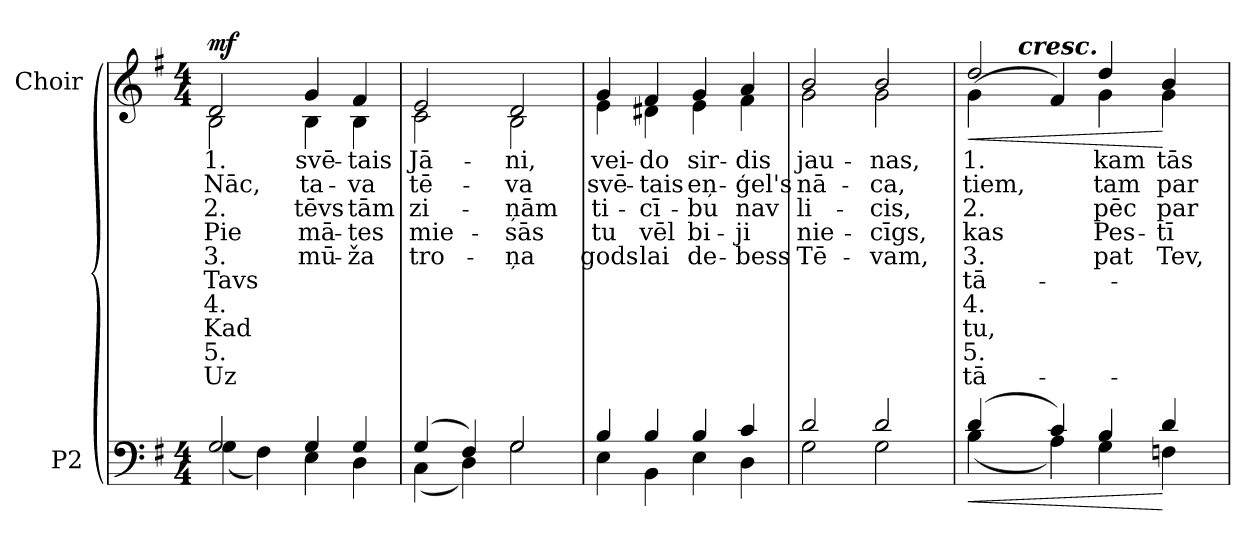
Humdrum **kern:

**kern	**dynam	**kern	**text	**text	**text	**text	**text	**text	**text	**text	**text	**text	**dynam
*part2	*part2	*part1	*part1	*part1	*part1	*part1	*part1	*part1	*part1	*part1	*part1	*part1	*part1
*staff2	*staff2	*staff1	*staff1	*staff1	*staff1	*staff1	*staff1	*staff1	*staff1	*staff1	*staff1	*staff1	*staff1
*I"P2	*	*I"Choir	*	*	*	*	*	*	*	*	*	*	*
*	*	*I'Choir	*	*	*	*	*	*	*	*	*	*	*
!!LO:PB:g=z
*clefF4	*	*clefG2	*	*	*	*	*	*	*	*	*	*	*
*k[f#]	*	*k[f#]	*	*	*	*	*	*	*	*	*	*	*
*G:	*	*G:	*	*	*	*	*	*	*	*	*	*	*
*M4/4	*	*M4/4	*	*	*	*	*	*	*	*	*	*	*
*MM120	*	*MM120	*	*	*	*	*	*	*	*	*	*	*
=1	=1	=1	=1	=1	=1	=1	=1	=1	=1	=1	=1	=1	=1
*^	*	*	*	*	*	*	*	*	*	*	*	*	*
!	!	!	!LO:TX:a:B:t=Allegro moderato	!	!	!	!	!	!	!	!	!	!	!
!	!	!	!	!LO:LY:b:color=#000000	!LO:LY:b:color=#000000	!LO:LY:b:color=#000000	!LO:LY:b:color=#000000	!LO:LY:b:color=#000000	!LO:LY:b:color=#000000	!LO:LY:b:color=#000000	!LO:LY:b:color=#000000	!LO:LY:b:color=#000000	!LO:LY:b:color=#000000	!
*	*	*	*^	*	*	*	*	*	*	*	*	*	*	*
2Gi/	(4Gi\	.	2di/	2Bi\	1.	Nāc,	2.	Pie	3.	Tavs	4.	Kad	5.	Uz	mf
.	4F#i\)	.	.	.	.	.	.	.	.	.	.	.	.	.	.
!	!	!	!	!	!LO:LY:b:color=#000000	!LO:LY:b:color=#000000	!LO:LY:b:color=#000000	!LO:LY:b:color=#000000	!LO:LY:b:color=#000000	!	!	!	!	!	!
4Gi/	4Ei\	.	4gi/	4Bi\	svē-	ta-	tēvs	-mā-	mū-	.	.	.	.	.	.
!	!	!	!	!	!LO:LY:b:color=#000000	!LO:LY:b:color=#000000	!LO:LY:b:color=#000000	!LO:LY:b:color=#000000	!LO:LY:b:color=#000000	!	!	!	!	!	!
4Gi/	4Di\	.	4f#i/	4Bi\	-tais	-va	tām	tes	-ža	.	.	.	.	.	.
=2	=2	=2	=2	=2	=2	=2	=2	=2	=2	=2	=2	=2	=2	=2	=2
!	!	!	!	!	!LO:LY:b:color=#000000	!LO:LY:b:color=#000000	!LO:LY:b:color=#000000	!LO:LY:b:color=#000000	!LO:LY:b:color=#000000	!	!	!	!	!	!
(4Gi/	(4Ci\	.	2ei/	2ci\	Jā-	tē-	-zi-	mie-	-tro-	.	.	.	.	.	.
4F#i/)	4Di\)	.	.	.	.	.	.	.	.	.	.	.	.	.	.
!	!	!	!	!	!LO:LY:b:color=#000000	!LO:LY:b:color=#000000	!LO:LY:b:color=#000000	!LO:LY:b:color=#000000	!LO:LY:b:color=#000000	!	!	!	!	!	!
2Gi/	2Gi\	.	2di/	2Bi\	-ni,	-va	ņām	sās	-ņa	.	.	.	.	.	.
=3	=3	=3	=3	=3	=3	=3	=3	=3	=3	=3	=3	=3	=3	=3	=3
!	!	!	!	!	!LO:LY:b:color=#000000	!LO:LY:b:color=#000000	!LO:LY:b:color=#000000	!LO:LY:b:color=#000000	!LO:LY:b:color=#000000	!	!	!	!	!	!
4Bi/	4Ei\	.	4gi/	4ei\	vei-	svē-	ti-	tu	gods	.	.	.	.	.	.
!	!	!	!	!	!LO:LY:b:color=#000000	!LO:LY:b:color=#000000	!LO:LY:b:color=#000000	!LO:LY:b:color=#000000	!LO:LY:b:color=#000000	!	!	!	!	!	!
4Bi/	4BBi\	.	4f#i/	4d#Xi\	-do	-tais	cī-	vēl	-lai	.	.	.	.	.	.
!	!	!	!	!	!LO:LY:b:color=#000000	!LO:LY:b:color=#000000	!LO:LY:b:color=#000000	!LO:LY:b:color=#000000	!LO:LY:b:color=#000000	!	!	!	!	!	!
4Bi/	4Ei\	.	4gi/	4ei\	sir-	eņ-	-bu	-bi-	-de-	.	.	.	.	.	.
!	!	!	!	!	!LO:LY:b:color=#000000	!LO:LY:b:color=#000000	!LO:LY:b:color=#000000	!LO:LY:b:color=#000000	!LO:LY:b:color=#000000	!	!	!	!	!	!
4ci/	4Di\	.	4ai/	4f#i\	-dis	-ģel's	nav	ji	bess	.	.	.	.	.	.
=4	=4	=4	=4	=4	=4	=4	=4	=4	=4	=4	=4	=4	=4	=4	=4
!	!	!	!	!	!LO:LY:b:color=#000000	!LO:LY:b:color=#000000	!LO:LY:b:color=#000000	!LO:LY:b:color=#000000	!LO:LY:b:color=#000000	!	!	!	!	!	!
2di/	2Gi\	.	2bi/	2gi\	jau-	nā-	-li-	-nie-	Tē-	.	.	.	.	.	.
!	!	!	!	!	!LO:LY:b:color=#000000	!LO:LY:b:color=#000000	!LO:LY:b:color=#000000	!LO:LY:b:color=#000000	!LO:LY:b:color=#000000	!	!	!	!	!	!
2di/	2Gi\	.	2bi/	2gi\	-nas,	-ca,	-cis,	cīgs,	vam,	.	.	.	.	.	.
!!LO:LB:g=z
=5	=5	=5	=5	=5	=5	=5	=5	=5	=5	=5	=5	=5	=5	=5	=5
!	!	!LO:HP:b	!	!	!	!	!	!	!	!	!	!	!	!	!
*	*	*	*v	*v	*	*	*	*	*	*	*	*	*	*	*
*	*	*	*^	*	*	*	*	*	*	*	*	*	*	*
!	!	!	!	!	!LO:LY:b:color=#000000	!LO:LY:b:color=#000000	!LO:LY:b:color=#000000	!LO:LY:b:color=#000000	!LO:LY:b:color=#000000	!LO:LY:b:color=#000000	!LO:LY:b:color=#000000	!LO:LY:b:color=#000000	!LO:LY:b:color=#000000	!LO:LY:b:color=#000000	!LO:HP:b
*	*	*	*	*^	*	*	*	*	*	*	*	*	*	*	*
(4di/	(4Bi\	<	2ddi/	(4gi\	16ryy	1.	tiem,	2.	kas	3.	tā-	4.	-tu,	5.	tā-	<
.	.	.	.	.	32ryy	.	.	.	.	.	.	.	.	.	.	.
.	.	.	.	.	64ryy	.	.	.	.	.	.	.	.	.	.	.
.	.	.	.	.	128ryy	.	.	.	.	.	.	.	.	.	.	.
.	.	.	.	.	1024ryy	.	.	.	.	.	.	.	.	.	.	.
!	!	!	!	!	!LO:TX:a:Bi:t=cresc.	!	!	!	!	!	!	!	!	!	!	!
.	.	.	.	.	2ryy	.	.	.	.	.	.	.	.	.	.	.
4ci/)	4Ai\)	.	.	4f#i/)	.	.	.	.	.	.	.	.	.	.	.	.
!	!	!	!	!	!	!LO:LY:b:color=#000000	!LO:LY:b:color=#000000	!LO:LY:b:color=#000000	!LO:LY:b:color=#000000	!LO:LY:b:color=#000000	!	!	!	!	!	!
4Bi/	4Gi\	.	4ddi/	4gi\	.	kam	tam	-pēc	Pes-	-pat	.	.	.	.	.	.
.	.	.	.	.	4ryy	.	.	.	.	.	.	.	.	.	.	.
!	!	!	!	!	!	!LO:LY:b:color=#000000	!LO:LY:b:color=#000000	!LO:LY:b:color=#000000	!LO:LY:b:color=#000000	!LO:LY:b:color=#000000	!	!	!	!	!	!
4di/	4Fni\	[	4bi/	4gi\	.	tās	par	-par	tī-	Tev,	.	.	.	.	.	[
.	.	.	.	.	8ryy	.	.	.	.	.	.	.	.	.	.	.
.	.	.	.	.	256..ryy	.	.	.	.	.	.	.	.	.	.	.
*v	*v	*	*	*	*	*	*	*	*	*	*	*	*	*	*	*
*	*	*v	*v	*v	*	*	*	*	*	*	*	*	*	*	*
=	=	=	=	=	=	=	=	=	=	=	=	=	=
*-	*-	*-	*-	*-	*-	*-	*-	*-	*-	*-	*-	*-	*-
